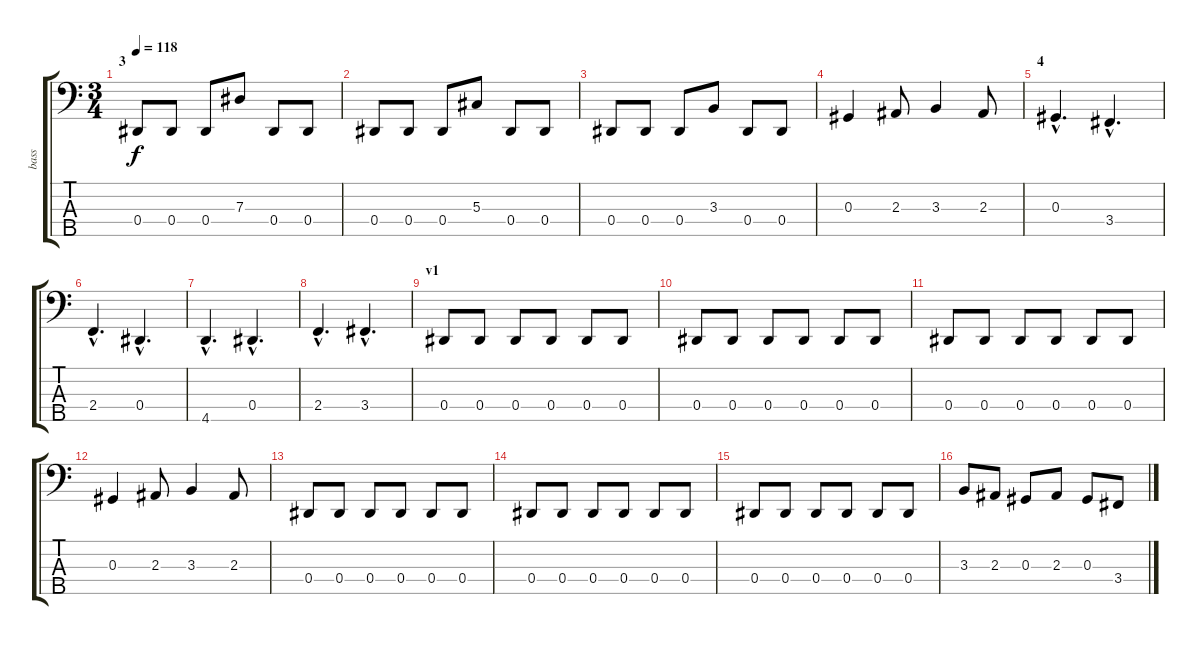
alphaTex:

\track ("bass" "bass") {instrument slapbass2}
\staff {score tabs}
\tuning (Gb2 Db2 Ab1 Eb1 Bb0) {hide}
\ts (3 4)
\section ("" "3")
\tempo 118
\clef f4
\ks c
0.4.8{dy f} 0.4.8 0.4.8 7.3.8 0.4.8 0.4.8 |
0.4.8 0.4.8 0.4.8 5.3.8 0.4.8 0.4.8 |
0.4.8 0.4.8 0.4.8 3.3.8 0.4.8 0.4.8 |
0.3.4 2.3.8 3.3.4 2.3.8 |
\section ("" "4")
0.3{hac}.4{d} 3.4{hac}.4{d} |
2.4{hac}.4{d} 0.4{hac}.4{d} |
4.5{hac}.4{d} 0.4{hac}.4{d} |
2.4{hac}.4{d} 3.4{hac}.4{d} |
\section ("" "v1")
0.4.8 0.4.8 0.4.8 0.4.8 0.4.8 0.4.8 |
0.4.8 0.4.8 0.4.8 0.4.8 0.4.8 0.4.8 |
0.4.8 0.4.8 0.4.8 0.4.8 0.4.8 0.4.8 |
0.3.4 2.3.8 3.3.4 2.3.8 |
0.4.8 0.4.8 0.4.8 0.4.8 0.4.8 0.4.8 |
0.4.8 0.4.8 0.4.8 0.4.8 0.4.8 0.4.8 |
0.4.8 0.4.8 0.4.8 0.4.8 0.4.8 0.4.8 |
3.3.8 2.3.8 0.3.8 2.3.8 0.3.8 3.4.8
